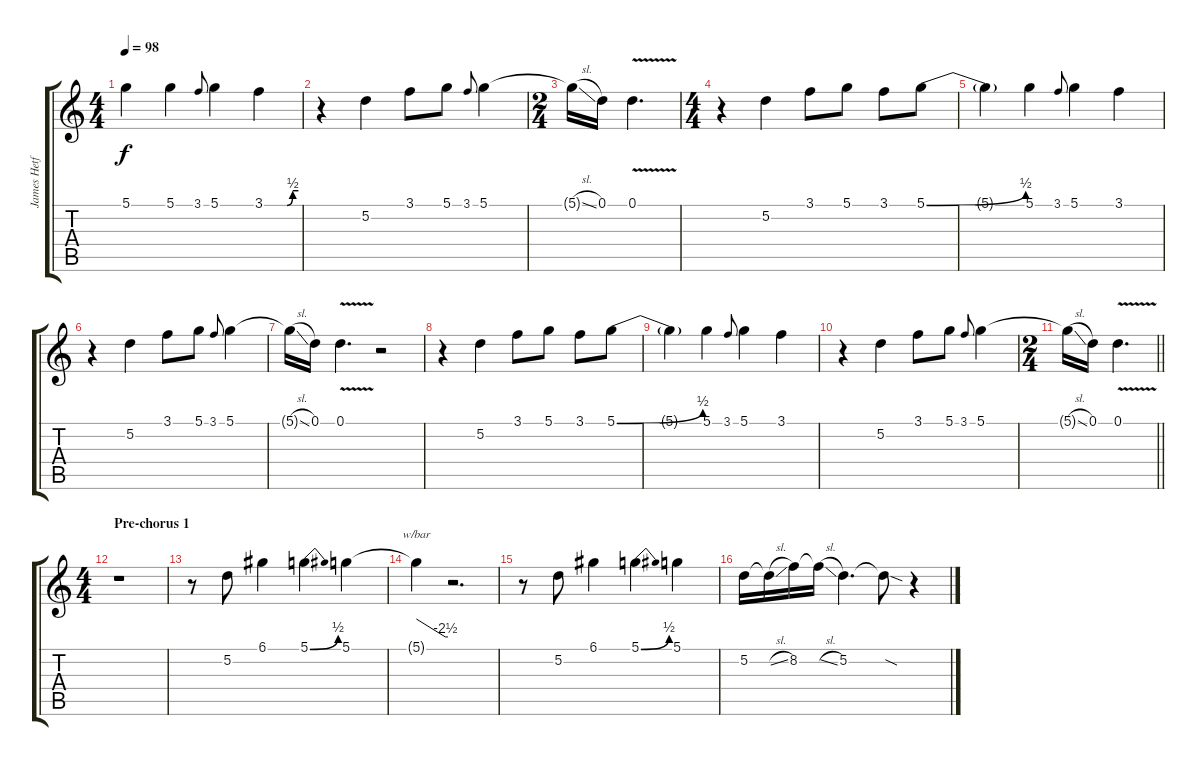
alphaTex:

\track ("James Hetfield (Vocals)" "James Hetf") {instrument overdrivenguitar}
\staff {score tabs}
\tuning (D4 A3 F3 C3 G2 D2) {hide}
\ts (4 4)
\tempo 98
\clef g2
\ks c
5.1{t}.4{dy f} 5.1.4 3.1.8{gr onbeat} 5.1.4 3.1{be (custom 0 0 40 0 50 2 60 2)}.4 |
r.4 5.2.4 3.1.8 5.1.8 3.1.8{gr onbeat} 5.1.4 |
\ts (2 4)
5.1{sl t}.16 0.1.16 0.1{v}.4{d} |
\ts (4 4)
r.4 5.2.4 3.1.8 5.1.8 3.1.8 5.1{be (bend 0 0 60 2)}.8 |
5.1{t}.4 5.1.4 3.1.8{gr onbeat} 5.1.4 3.1.4 |
r.4 5.2.4 3.1.8 5.1.8 3.1.8{gr onbeat} 5.1.4 |
5.1{sl t}.16 0.1.16 0.1{v}.4{d} r.2 |
r.4 5.2.4 3.1.8 5.1.8 3.1.8 5.1{be (bend 0 0 60 2)}.8 |
5.1{t}.4 5.1.4 3.1.8{gr onbeat} 5.1.4 3.1.4 |
r.4 5.2.4 3.1.8 5.1.8 3.1.8{gr onbeat} 5.1.4 |
\ts (2 4)
\barLineRight lightlight
5.1{sl t}.16 0.1.16 0.1{v}.4{d} |
\ts (4 4)
\section ("" "Pre-chorus 1")
r.1 |
r.8 5.2.8 6.1.4 5.1{be (bend 0 0 60 2)}.4 5.1.4 |
5.1{t}.4{tbe (custom default 0 0 55 -10 60 -10)} r.2{d} |
r.8 5.2.8 6.1.4 5.1{be (bend 0 0 60 2)}.4 5.1.4 |
5.2.16 5.2{sl t}.16 8.2.16 8.2{sl t}.16 5.2.4{d} 5.2{sod t}.8 r.4
